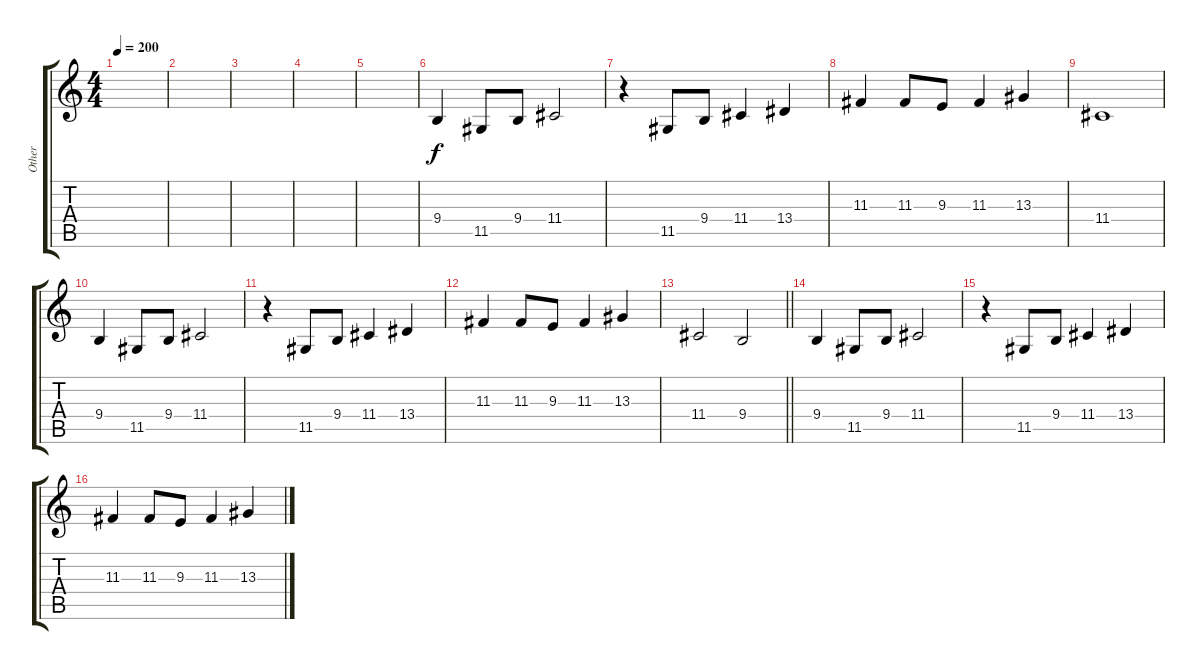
\track ("Other" "Other") {instrument tremolostrings}
\staff {score tabs}
\tuning (E4 B3 G3 D3 A2 E2) {hide}
\ts (4 4)
\tempo 200
\clef g2
\ks c
|
|
|
|
|
9.4.4 11.5.8 9.4.8 11.4.2 |
r.4 11.5.8 9.4.8 11.4.4 13.4.4 |
11.3.4 11.3.8 9.3.8 11.3.4 13.3.4 |
11.4.1 |
9.4.4 11.5.8 9.4.8 11.4.2 |
r.4 11.5.8 9.4.8 11.4.4 13.4.4 |
11.3.4 11.3.8 9.3.8 11.3.4 13.3.4 |
\barLineRight lightlight
11.4.2 9.4.2 |
9.4.4 11.5.8 9.4.8 11.4.2 |
r.4 11.5.8 9.4.8 11.4.4 13.4.4 |
11.3.4 11.3.8 9.3.8 11.3.4 13.3.4
